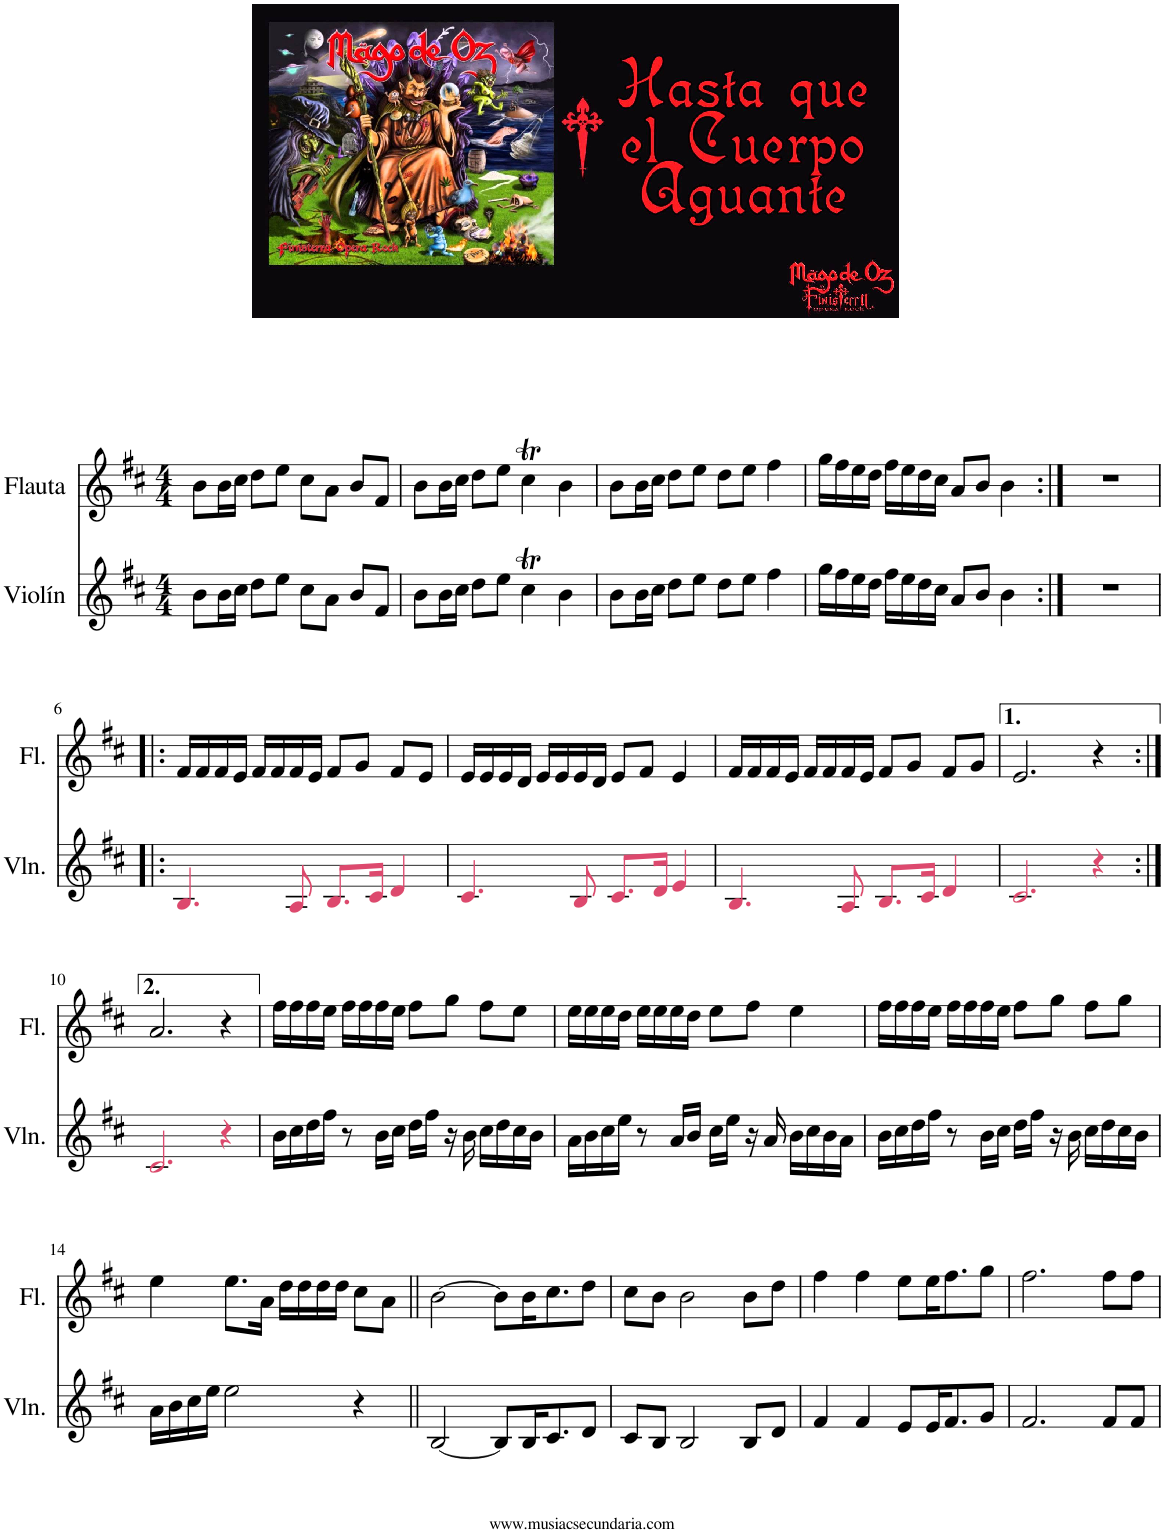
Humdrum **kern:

**kern	**kern
*part2	*part1
*staff2	*staff1
*I"Violín	*I"Flauta
*I'Vln.	*I'Fl.
*clefG2	*clefG2
*k[f#c#]	*k[f#c#]
*M4/4	*M4/4
=1	=1
8b\L	8b\L
16b\L	16b\L
16cc#\JJ	16cc#\JJ
8dd\L	8dd\L
8ee\J	8ee\J
8cc#\L	8cc#\L
8a\J	8a\J
8b/L	8b/L
8f#/J	8f#/J
=2	=2
8b\L	8b\L
16b\L	16b\L
16cc#\JJ	16cc#\JJ
8dd\L	8dd\L
8ee\J	8ee\J
4cc#t\	4cc#t\
4b\	4b\
=3	=3
8b\L	8b\L
16b\L	16b\L
16cc#\JJ	16cc#\JJ
8dd\L	8dd\L
8ee\J	8ee\J
8dd\L	8dd\L
8ee\J	8ee\J
4ff#\	4ff#\
=4	=4
16gg\LL	16gg\LL
16ff#\	16ff#\
16ee\	16ee\
16dd\JJ	16dd\JJ
16ff#\LL	16ff#\LL
16ee\	16ee\
16dd\	16dd\
16cc#\JJ	16cc#\JJ
8a/L	8a/L
8b/J	8b/J
4b\	4b\
=5:|!	=5:|!
1r	1r
!!LO:LB:g=z
=6!|:	=6!|:
4.Bi/	16f#/LL
.	16f#/
.	16f#/
.	16e/JJ
.	16f#/LL
.	16f#/
8Ai/	16f#/
.	16e/JJ
8.Bi/L	8f#/L
.	8g/J
16c#i/Jk	.
4di/	8f#/L
.	8e/J
=7	=7
4.c#i/	16e/LL
.	16e/
.	16e/
.	16d/JJ
.	16e/LL
.	16e/
8Bi/	16e/
.	16d/JJ
8.c#i/L	8e/L
.	8f#/J
16di/Jk	.
4ei/	4e/
=8	=8
4.Bi/	16f#/LL
.	16f#/
.	16f#/
.	16e/JJ
.	16f#/LL
.	16f#/
8Ai/	16f#/
.	16e/JJ
8.Bi/L	8f#/L
.	8g/J
16c#i/Jk	.
4di/	8f#/L
.	8g/J
=9	=9
2.c#i/	2.e/
4r	4r
!!LO:LB:g=z
=10:|!	=10:|!
2.c#i/	2.a/
4r	4r
=11	=11
16b\LL	16ff#\LL
16cc#\	16ff#\
16dd\	16ff#\
16ff#\JJ	16ee\JJ
8r	16ff#\LL
.	16ff#\
16b\LL	16ff#\
16cc#\JJ	16ee\JJ
16dd\LL	8ff#\L
16ff#\JJ	.
16r	8gg\J
16b\	.
16cc#\LL	8ff#\L
16dd\	.
16cc#\	8ee\J
16b\JJ	.
=12	=12
16a\LL	16ee\LL
16b\	16ee\
16cc#\	16ee\
16ee\JJ	16dd\JJ
8r	16ee\LL
.	16ee\
16a/LL	16ee\
16b/JJ	16dd\JJ
16cc#\LL	8ee\L
16ee\JJ	.
16r	8ff#\J
16a/	.
16b\LL	4ee\
16cc#\	.
16b\	.
16a\JJ	.
=13	=13
16b\LL	16ff#\LL
16cc#\	16ff#\
16dd\	16ff#\
16ff#\JJ	16ee\JJ
8r	16ff#\LL
.	16ff#\
16b\LL	16ff#\
16cc#\JJ	16ee\JJ
16dd\LL	8ff#\L
16ff#\JJ	.
16r	8gg\J
16b\	.
16cc#\LL	8ff#\L
16dd\	.
16cc#\	8gg\J
16b\JJ	.
!!LO:LB:g=z
=14	=14
16a\LL	4ee\
16b\	.
16cc#\	.
16ee\JJ	.
2ee\	8.ee\L
.	16a\Jk
.	16dd\LL
.	16dd\
.	16dd\
.	16dd\JJ
4r	8cc#\L
.	8a\J
=15||	=15||
[2B/	[2b\
8B/L]	8b\L]
16B/K	16b\K
8.c#/	8.cc#\
8d/J	8dd\J
=16	=16
8c#/L	8cc#\L
8B/J	8b\J
2B/	2b\
8B/L	8b\L
8d/J	8dd\J
=17	=17
4f#/	4ff#\
4f#/	4ff#\
8e/L	8ee\L
16e/K	16ee\K
8.f#/	8.ff#\
8g/J	8gg\J
=18	=18
2.f#/	2.ff#\
8f#/L	8ff#\L
8f#/J	8ff#\J
=	=
*-	*-
